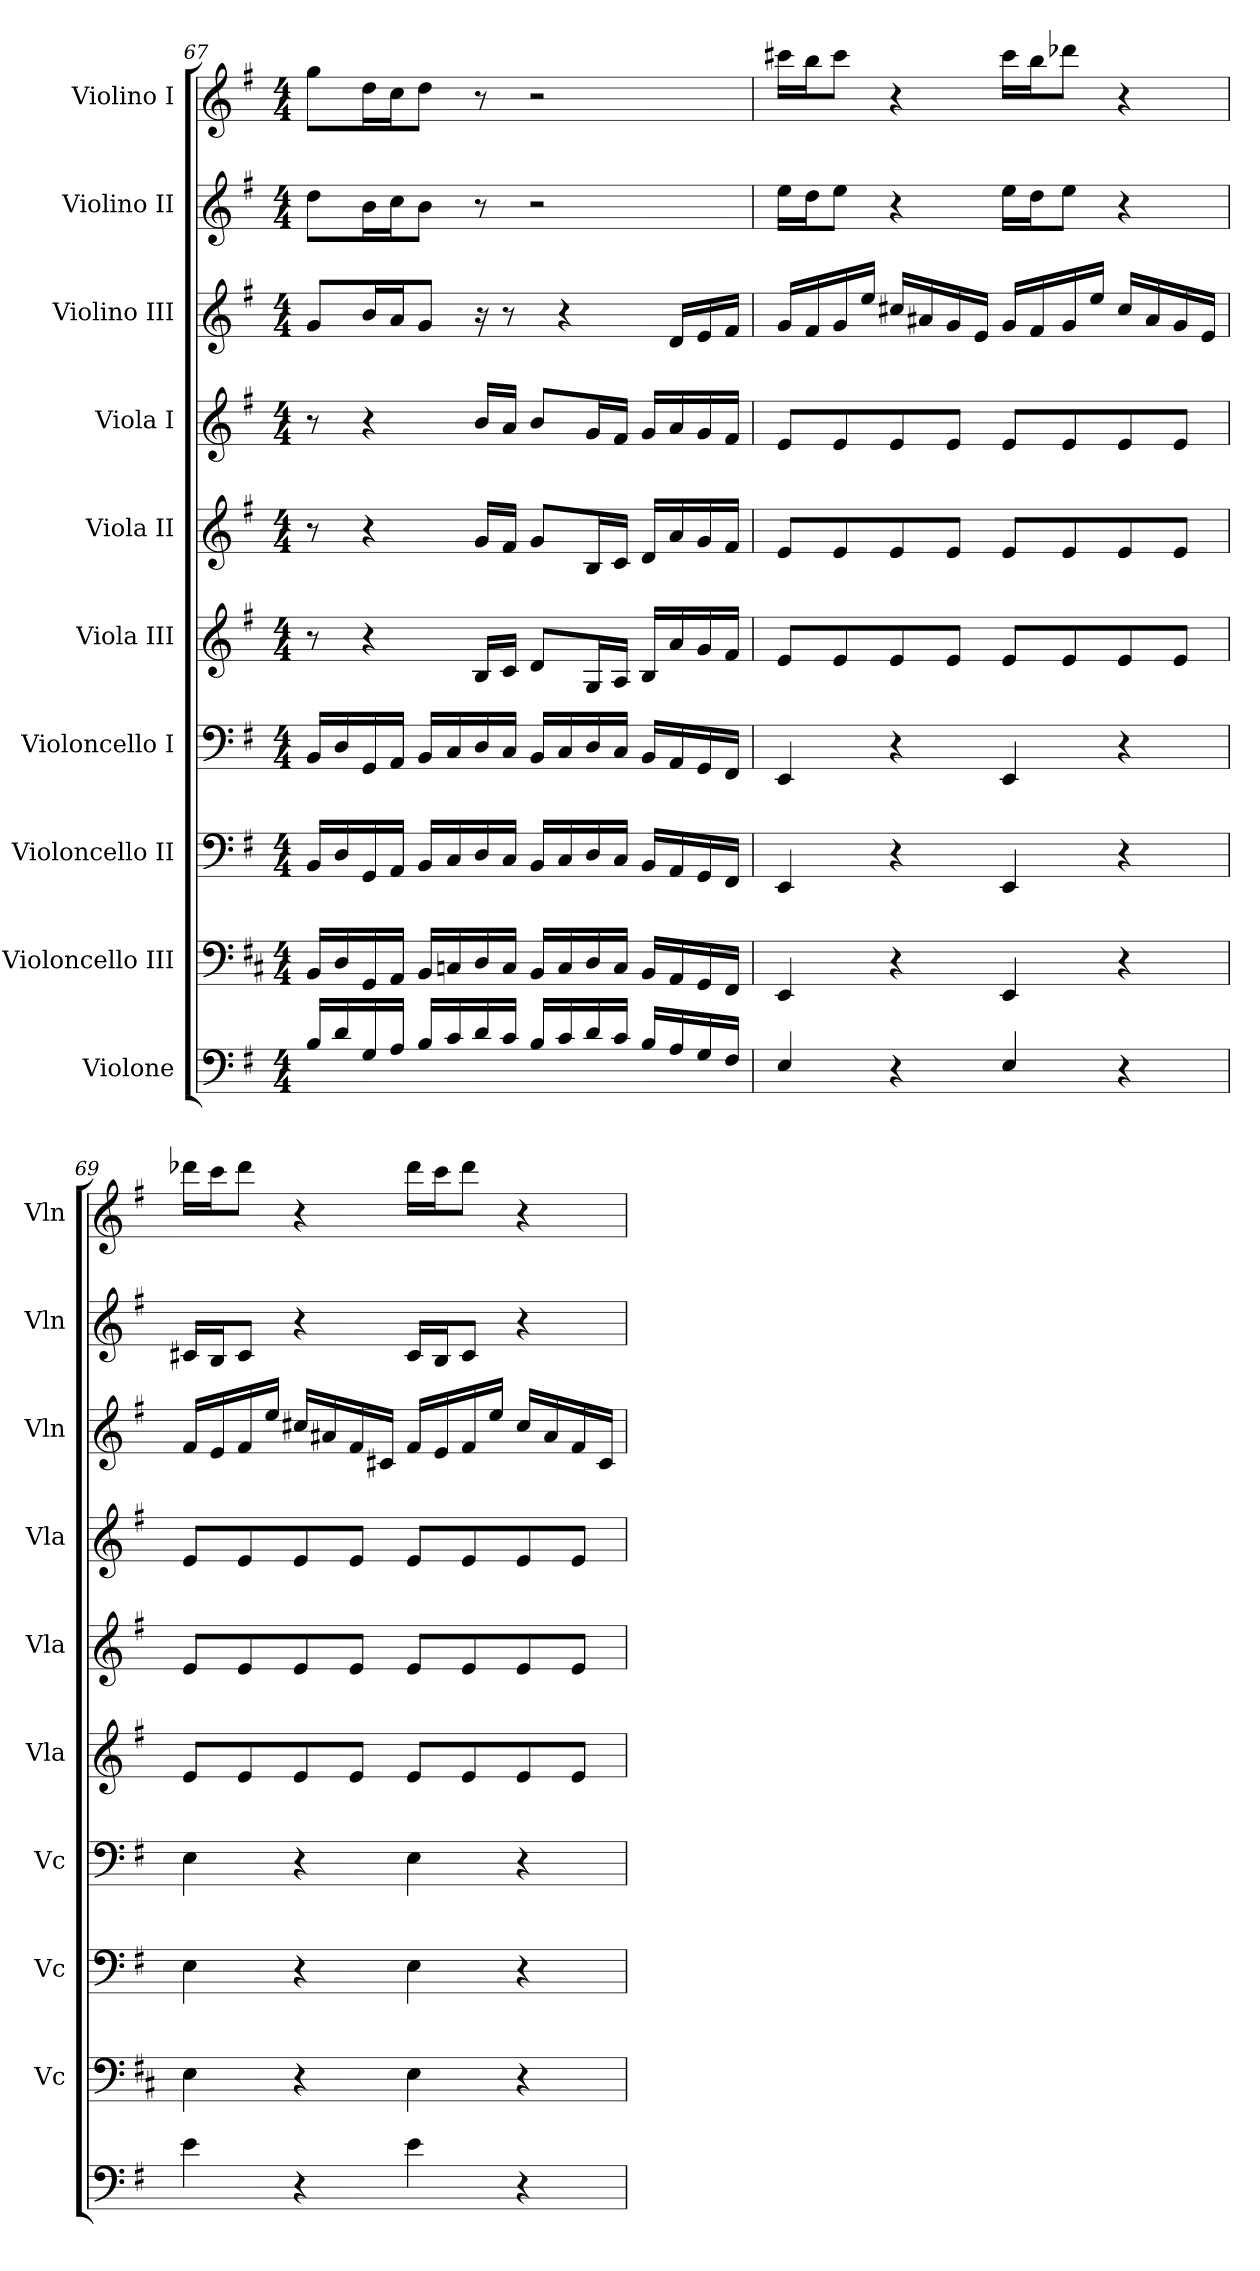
**kern	**kern	**kern	**kern	**kern	**kern	**kern	**kern	**kern	**kern
*part10	*part9	*part8	*part7	*part6	*part5	*part4	*part3	*part2	*part1
*staff10	*staff9	*staff8	*staff7	*staff6	*staff5	*staff4	*staff3	*staff2	*staff1
*I"Violone	*I"Violoncello III	*I"Violoncello  II	*I"Violoncello   I	*I"Viola       III	*I"Viola        II	*I"Viola         I	*I"Violino     III	*I"Violino      II	*I"Violino       I
*	*I'Vc	*I'Vc	*I'Vc	*I'Vla	*I'Vla	*I'Vla	*I'Vln	*I'Vln	*I'Vln
*clefF4	*clefF4	*clefF4	*clefF4	*clefG2	*clefG2	*clefG2	*clefG2	*clefG2	*clefG2
*ITrd7c12	*	*	*	*	*	*	*	*	*
*k[f#]	*k[f#c#]	*k[f#]	*k[f#]	*k[f#]	*k[f#]	*k[f#]	*k[f#]	*k[f#]	*k[f#]
*G:	*D:	*G:	*G:	*G:	*G:	*G:	*G:	*G:	*G:
*M4/4	*M4/4	*M4/4	*M4/4	*M4/4	*M4/4	*M4/4	*M4/4	*M4/4	*M4/4
=67	=67	=67	=67	=67	=67	=67	=67	=67	=67
16BB/LL	16BB/LL	16BB/LL	16BB/LL	8r	8r	8r	8g/L	8dd\L	8gg\L
16D/	16D/	16D/	16D/	.	.	.	.	.	.
16GG/	16GG/	16GG/	16GG/	4r	4r	4r	16b/L	16b\L	16dd\L
16AA/JJ	16AA/JJ	16AA/JJ	16AA/JJ	.	.	.	16a/J	16cc\J	16cc\J
16BB/LL	16BB/LL	16BB/LL	16BB/LL	.	.	.	8g/J	8b\J	8dd\J
16C/	16Cn/	16C/	16C/	.	.	.	.	.	.
16D/	16D/	16D/	16D/	16B/LL	16g/LL	16b/LL	16r	8r	8r
16C/JJ	16C/JJ	16C/JJ	16C/JJ	16c/JJ	16f#/JJ	16a/JJ	8r	.	.
16BB/LL	16BB/LL	16BB/LL	16BB/LL	8d/L	8g/L	8b/L	.	2r	2r
16C/	16C/	16C/	16C/	.	.	.	4r	.	.
16D/	16D/	16D/	16D/	16G/L	16B/L	16g/L	.	.	.
16C/JJ	16C/JJ	16C/JJ	16C/JJ	16A/JJ	16c/JJ	16f#/JJ	.	.	.
16BB/LL	16BB/LL	16BB/LL	16BB/LL	16B/LL	16d/LL	16g/LL	.	.	.
16AA/	16AA/	16AA/	16AA/	16a/	16a/	16a/	16d/LL	.	.
16GG/	16GG/	16GG/	16GG/	16g/	16g/	16g/	16e/	.	.
16FF#/JJ	16FF#/JJ	16FF#/JJ	16FF#/JJ	16f#/JJ	16f#/JJ	16f#/JJ	16f#/JJ	.	.
!!LO:PB:g=z
=68	=68	=68	=68	=68	=68	=68	=68	=68	=68
4EE/	4EE/	4EE/	4EE/	8e/L	8e/L	8e/L	16g/LL	16ee\LL	16ccc#X\LL
.	.	.	.	.	.	.	16f#/	16dd\J	16bb\J
.	.	.	.	8e/	8e/	8e/	16g/	8ee\J	8ccc#\J
.	.	.	.	.	.	.	16ee/JJ	.	.
4r	4r	4r	4r	8e/	8e/	8e/	16cc#X/LL	4r	4r
.	.	.	.	.	.	.	16a#X/	.	.
.	.	.	.	8e/J	8e/J	8e/J	16g/	.	.
.	.	.	.	.	.	.	16e/JJ	.	.
4EE/	4EE/	4EE/	4EE/	8e/L	8e/L	8e/L	16g/LL	16ee\LL	16ccc#\LL
.	.	.	.	.	.	.	16f#/	16dd\J	16bb\J
.	.	.	.	8e/	8e/	8e/	16g/	8ee\J	8ddd-X\J
.	.	.	.	.	.	.	16ee/JJ	.	.
4r	4r	4r	4r	8e/	8e/	8e/	16cc#/LL	4r	4r
.	.	.	.	.	.	.	16a#/	.	.
.	.	.	.	8e/J	8e/J	8e/J	16g/	.	.
.	.	.	.	.	.	.	16e/JJ	.	.
=69	=69	=69	=69	=69	=69	=69	=69	=69	=69
4E\	4E\	4E\	4E\	8e/L	8e/L	8e/L	16f#/LL	16c#X/LL	16ddd-X\LL
.	.	.	.	.	.	.	16e/	16B/J	16ccc\J
.	.	.	.	8e/	8e/	8e/	16f#/	8c#/J	8ddd-\J
.	.	.	.	.	.	.	16ee/JJ	.	.
4r	4r	4r	4r	8e/	8e/	8e/	16cc#X/LL	4r	4r
.	.	.	.	.	.	.	16a#X/	.	.
.	.	.	.	8e/J	8e/J	8e/J	16f#/	.	.
.	.	.	.	.	.	.	16c#X/JJ	.	.
4E\	4E\	4E\	4E\	8e/L	8e/L	8e/L	16f#/LL	16c#/LL	16ddd-\LL
.	.	.	.	.	.	.	16e/	16B/J	16ccc\J
.	.	.	.	8e/	8e/	8e/	16f#/	8c#/J	8ddd-\J
.	.	.	.	.	.	.	16ee/JJ	.	.
4r	4r	4r	4r	8e/	8e/	8e/	16cc#/LL	4r	4r
.	.	.	.	.	.	.	16a#/	.	.
.	.	.	.	8e/J	8e/J	8e/J	16f#/	.	.
.	.	.	.	.	.	.	16c#/JJ	.	.
=	=	=	=	=	=	=	=	=	=
*-	*-	*-	*-	*-	*-	*-	*-	*-	*-
